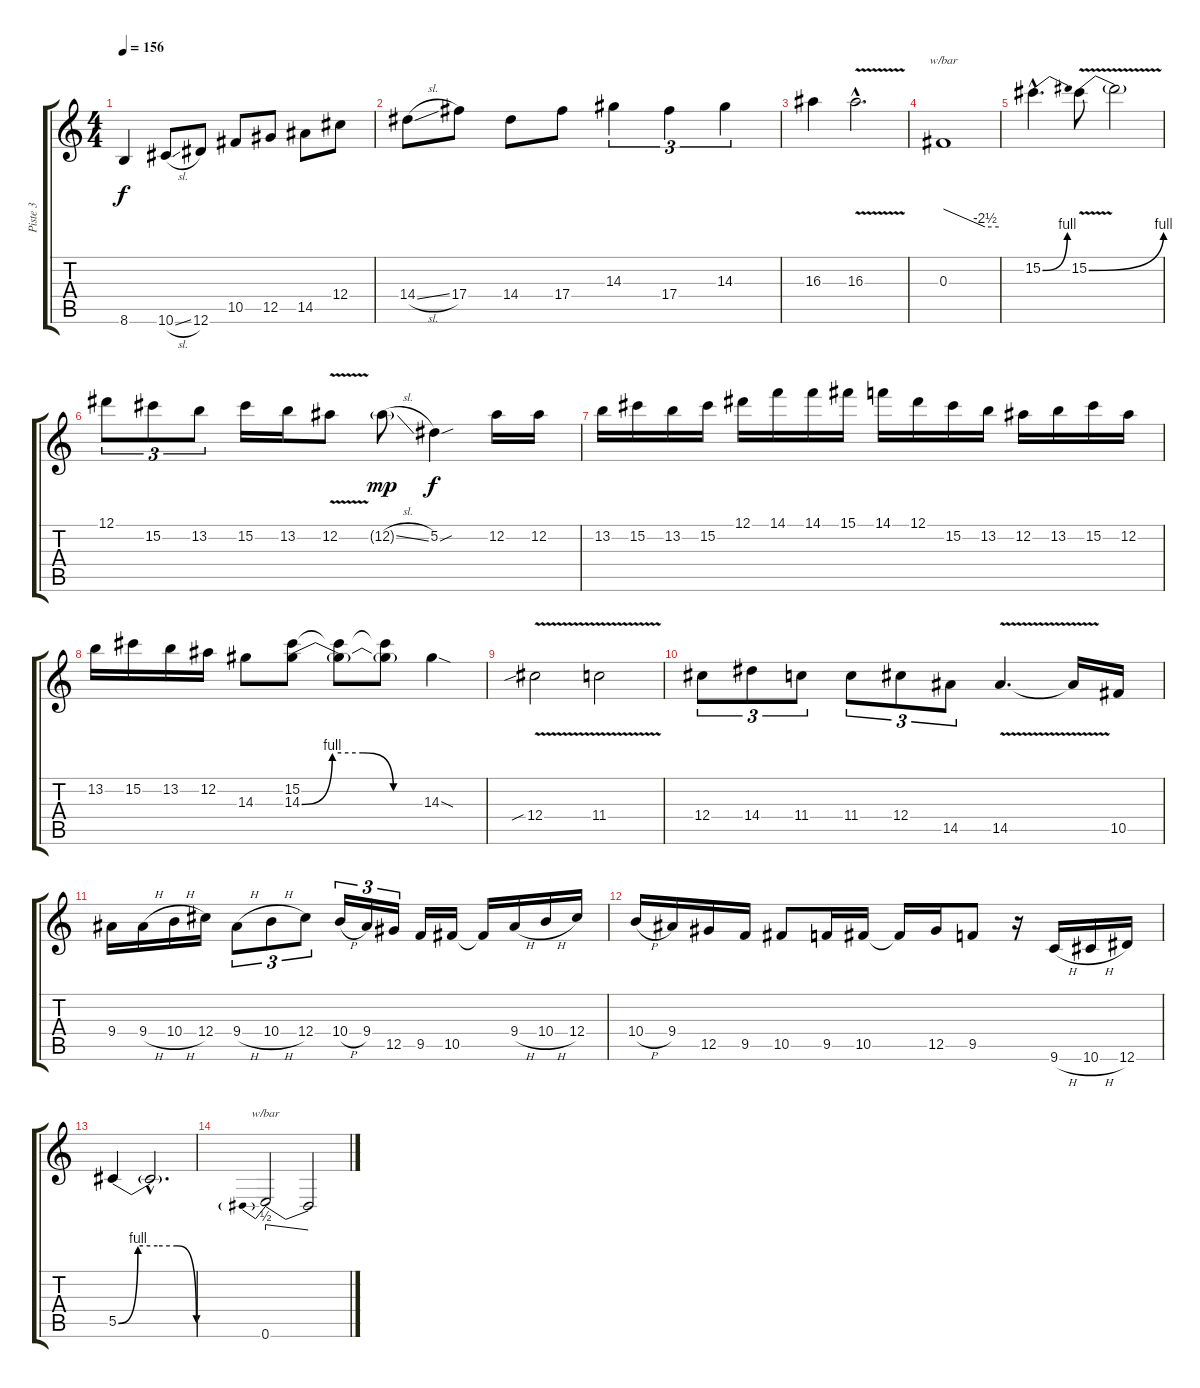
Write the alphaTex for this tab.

\track ("Piste 3" "Piste 3") {instrument distortionguitar}
\staff {score tabs}
\tuning (Eb4 Bb3 Gb3 Db3 Ab2 Eb2) {hide}
\ts (4 4)
\tempo 156
\clef g2
\ks c
8.6.4{dy f} 10.6{sl}.8 12.6.8 10.5.8 12.5.8 14.5.8 12.4.8 |
14.4{sl}.8 17.4.8 14.4.8 17.4.8 14.3.4{tu (3 2)} 17.4.4{tu (3 2)} 14.3.4{tu (3 2)} |
16.3.4 16.3{v hac}.2{d} |
0.3.1{tbe (custom default 0 0 45 -10 60 -10)} |
15.2{be (bend 0 0 60 4) hac}.4{d} 15.2{be (bend 0 0 60 4) v}.8 15.2{t}.2 |
12.1.8{tu (3 2)} 15.2.8{tu (3 2)} 13.2.8{tu (3 2)} 15.2.16 13.2.16 12.2{v}.8 12.2{sl g}.8{dy mp} 5.2{sou}.4{dy f} 12.2.16 12.2.16 |
13.2.16 15.2.16 13.2.16 15.2.16 12.1.16 14.1.16 14.1.16 15.1.16 14.1.16 12.1.16 15.2.16 13.2.16 12.2.16 13.2.16 15.2.16 12.2.16 |
13.2.16 15.2.16 13.2.16 12.2.16 14.3.8 (15.2 14.3{be (custom 0 0 15 4 30 4 45 0 60 0)}).8 (15.2{t} 14.3{t}).8 (15.2{t} 14.3{t}).8 14.3{sod}.4 |
12.4{v sib}.2 11.4{v}.2 |
12.4.8{tu (3 2)} 14.4.8{tu (3 2)} 11.4.8{tu (3 2)} 11.4.8{tu (3 2)} 12.4.8{tu (3 2)} 14.5.8{tu (3 2)} 14.5{v}.4{d} 14.5{t}.16 10.5.16 |
9.4.16 9.4{h}.16 10.4{h}.16 12.4.16 9.4{h}.8{tu (3 2)} 10.4{h}.8{tu (3 2)} 12.4.8{tu (3 2)} 10.4{h}.16{tu (3 2)} 9.4.16{tu (3 2)} 12.5.16{tu (3 2)} 9.5.16 10.5.16 10.5{t}.16 9.4{h}.16 10.4{h}.16 12.4.16 |
10.4{h}.16 9.4.16 12.5.16 9.5.16 10.5.8 9.5.16 10.5.16 10.5{t}.16 12.5.16 9.5.8 r.16 9.6{h}.16 10.6{h}.16 12.6.16 |
5.5{be (custom 0 0 15 4 30 4 45 4 60 0)}.4 5.5{hac t}.2{d} |
0.6.2{tbe (predivedive default 0 2 60 0)} 0.6{t}.2
